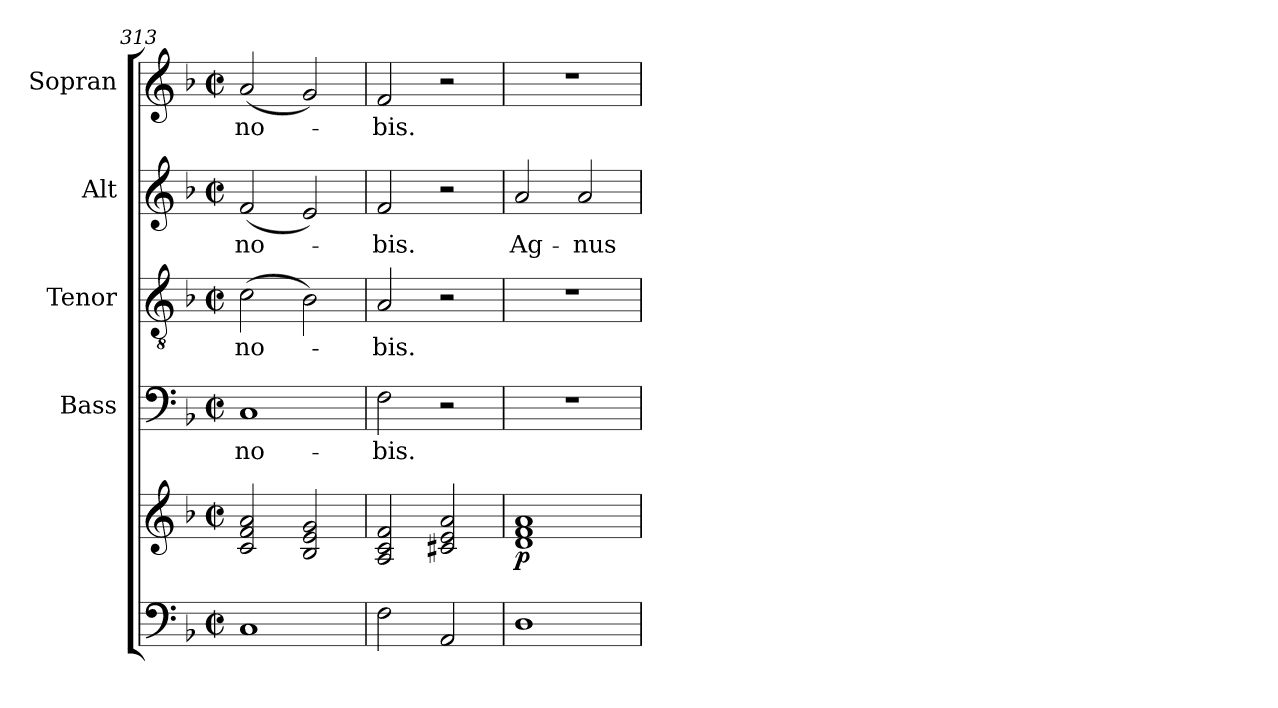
**kern	**kern	**dynam	**kern	**text	**kern	**text	**kern	**text	**kern	**text
*part5	*part5	*part5	*part4	*part4	*part3	*part3	*part2	*part2	*part1	*part1
*staff6	*staff5	*staff5/6	*staff4	*staff4	*staff3	*staff3	*staff2	*staff2	*staff1	*staff1
*	*	*	*I"Bass	*	*I"Tenor	*	*I"Alt	*	*I"Sopran	*
*	*	*	*I'B.	*	*I'T.	*	*I'A.	*	*I'S.	*
*clefF4	*clefG2	*	*clefF4	*	*clefGv2	*	*clefG2	*	*clefG2	*
*k[b-]	*k[b-]	*	*k[b-]	*	*k[b-]	*	*k[b-]	*	*k[b-]	*
*F:	*F:	*	*F:	*	*F:	*	*F:	*	*F:	*
*M2/2	*M2/2	*	*M2/2	*	*M2/2	*	*M2/2	*	*M2/2	*
*met(c|)	*met(c|)	*	*met(c|)	*	*met(c|)	*	*met(c|)	*	*met(c|)	*
=313	=313	=313	=313	=313	=313	=313	=313	=313	=313	=313
!	!	!	!	!LO:LY:b	!	!LO:LY:b	!	!LO:LY:b	!	!LO:LY:b
1C	2c/ 2f/ 2a/	.	1C	no-	(>2c\	no-	(<2f/	no-	(<2a/	no-
.	2B-/ 2e/ 2g/	.	.	.	2B-\)	.	2e/)	.	2g/)	.
=314	=314	=314	=314	=314	=314	=314	=314	=314	=314	=314
!	!	!	!	!LO:LY:b	!	!LO:LY:b	!	!LO:LY:b	!	!LO:LY:b
2F\	2A/ 2c/ 2f/	.	2F\	-bis.	2A/	-bis.	2f/	-bis.	2f/	-bis.
2AA/	2c#X/ 2e/ 2a/	.	2r	.	2r	.	2r	.	2r	.
=315	=315	=315	=315	=315	=315	=315	=315	=315	=315	=315
!	!	!LO:DY:b	!	!	!	!	!	!LO:LY:b	!	!
1D	1d 1f 1a	p	1r	.	1r	.	2a/	Ag-	1r	.
!	!	!	!	!	!	!	!	!LO:LY:b	!	!
.	.	.	.	.	.	.	2a/	-nus	.	.
=	=	=	=	=	=	=	=	=	=	=
*-	*-	*-	*-	*-	*-	*-	*-	*-	*-	*-
